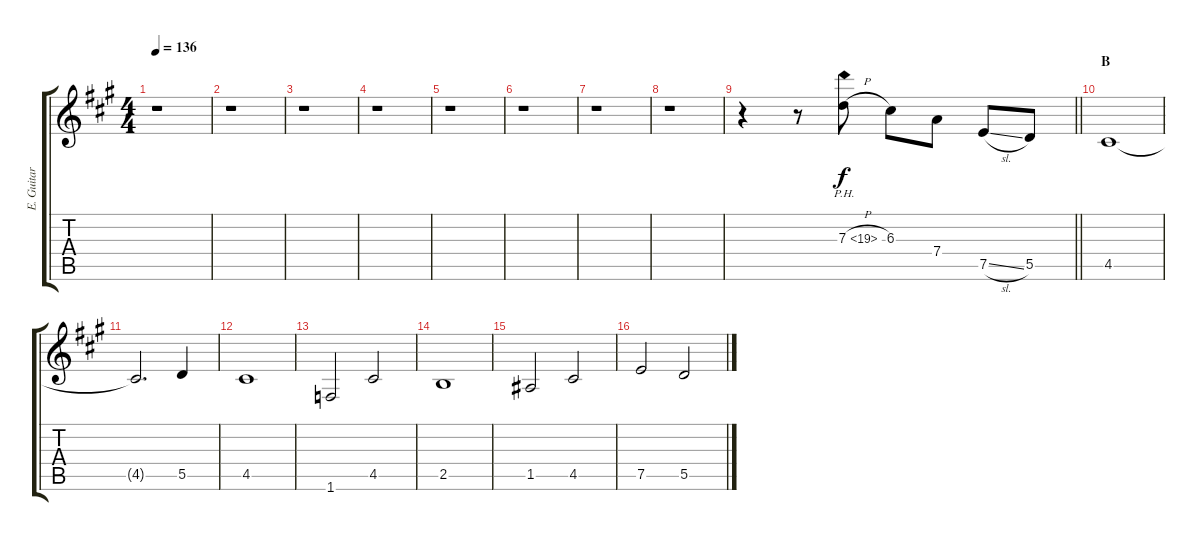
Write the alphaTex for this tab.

\track ("E. Guitar I" "E. Guitar ") {instrument overdrivenguitar}
\staff {score tabs}
\tuning (E4 B3 G3 D3 A2 E2) {hide}
\ts (4 4)
\tempo 136
\clef g2
\ks a
r.1{dy f} |
r.1 |
r.1 |
r.1 |
r.1 |
r.1 |
r.1 |
r.1 |
\barLineRight lightlight
r.4 r.8 7.3{ph 12 h}.8 6.3.8 7.4.8 7.5{sl}.8 5.5.8 |
\section ("" "B")
4.5.1 |
4.5{t}.2{d} 5.5.4 |
4.5.1 |
1.6.2 4.5.2 |
2.5.1 |
1.5.2 4.5.2 |
7.5.2 5.5.2
